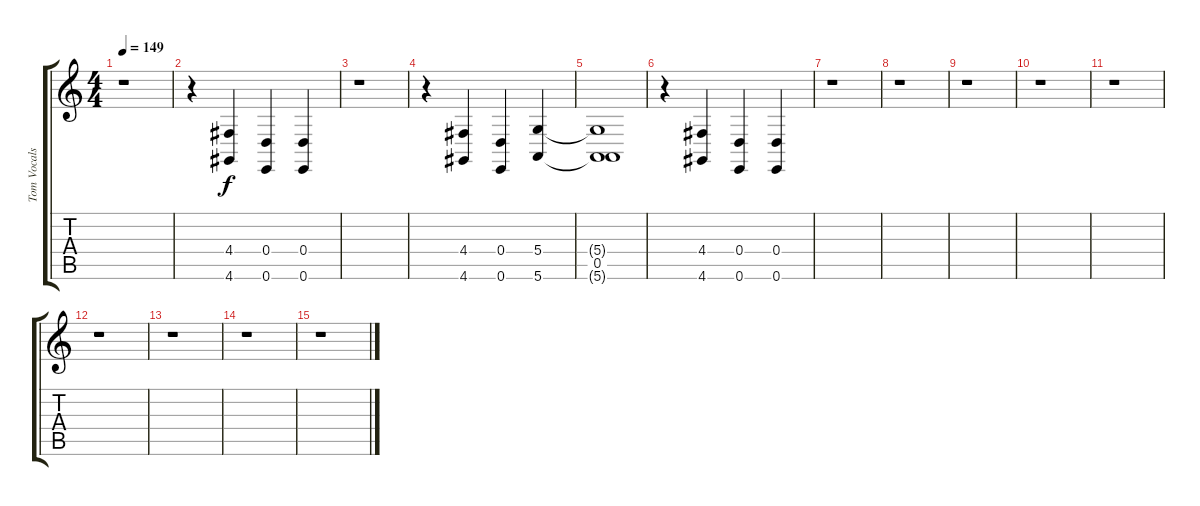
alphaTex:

\track ("Tom Vocals" "Tom Vocals") {instrument lead2sawtooth}
\staff {score tabs}
\tuning (E4 B3 G3 D3 A2 E2) {hide}
\ts (4 4)
\tempo 149
\clef g2
\ks c
r.1{dy f} |
r.4 (4.4 4.6).4 (0.4 0.6).4 (0.4 0.6).4 |
r.1 |
r.4 (4.4 4.6).4 (0.4 0.6).4 (5.4 5.6).4 |
(5.4{t} 0.5 5.6{t}).1 |
r.4 (4.4 4.6).4 (0.4 0.6).4 (0.4 0.6).4 |
r.1 |
r.1 |
r.1 |
r.1 |
r.1 |
r.1 |
r.1 |
r.1 |
r.1
